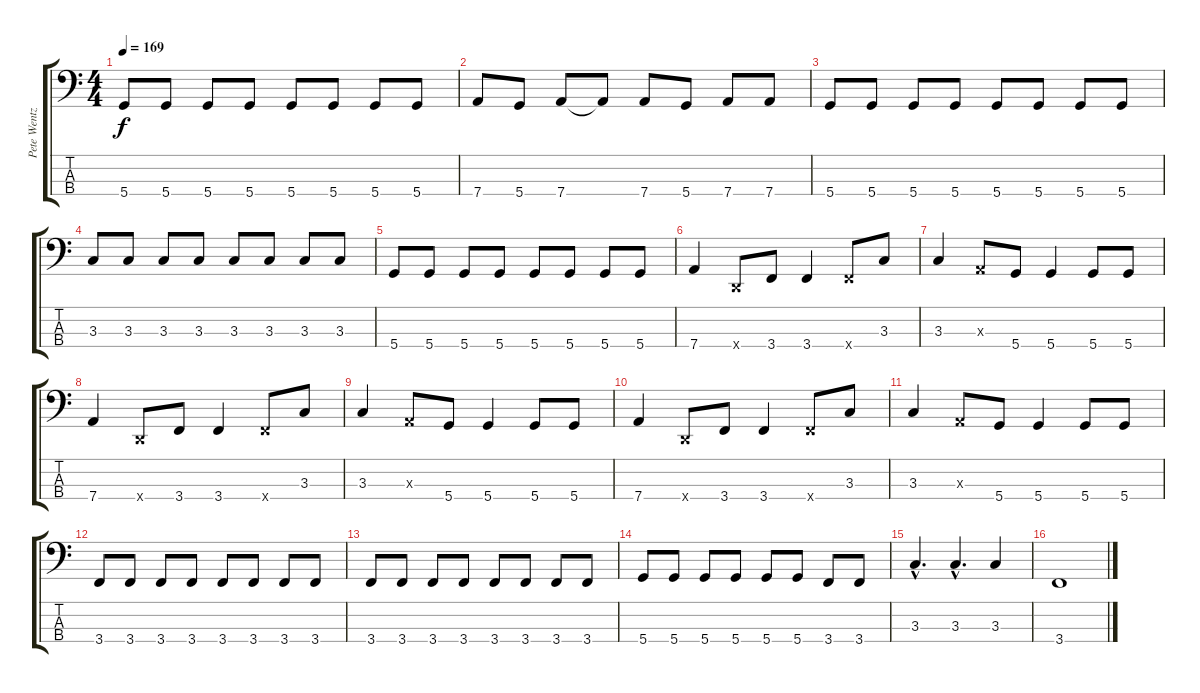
\track ("Pete Wentz" "Pete Wentz") {instrument electricbassfinger}
\staff {score tabs}
\tuning (G2 D2 A1 D1) {hide}
\ts (4 4)
\tempo 169
\clef f4
\ks c
5.4.8{dy f} 5.4.8 5.4.8 5.4.8 5.4.8 5.4.8 5.4.8 5.4.8 |
7.4.8 5.4.8 7.4.8 7.4{t}.8 7.4.8 5.4.8 7.4.8 7.4.8 |
5.4.8 5.4.8 5.4.8 5.4.8 5.4.8 5.4.8 5.4.8 5.4.8 |
3.3.8 3.3.8 3.3.8 3.3.8 3.3.8 3.3.8 3.3.8 3.3.8 |
5.4.8 5.4.8 5.4.8 5.4.8 5.4.8 5.4.8 5.4.8 5.4.8 |
7.4.4 0.4{x}.8 3.4.8 3.4.4 3.4{x}.8 3.3.8 |
3.3.4 0.3{x}.8 5.4.8 5.4.4 5.4.8 5.4.8 |
7.4.4 0.4{x}.8 3.4.8 3.4.4 3.4{x}.8 3.3.8 |
3.3.4 0.3{x}.8 5.4.8 5.4.4 5.4.8 5.4.8 |
7.4.4 0.4{x}.8 3.4.8 3.4.4 3.4{x}.8 3.3.8 |
3.3.4 0.3{x}.8 5.4.8 5.4.4 5.4.8 5.4.8 |
3.4.8 3.4.8 3.4.8 3.4.8 3.4.8 3.4.8 3.4.8 3.4.8 |
3.4.8 3.4.8 3.4.8 3.4.8 3.4.8 3.4.8 3.4.8 3.4.8 |
5.4.8 5.4.8 5.4.8 5.4.8 5.4.8 5.4.8 3.4.8 3.4.8 |
3.3{hac}.4{d} 3.3{hac}.4{d} 3.3.4 |
3.4.1
